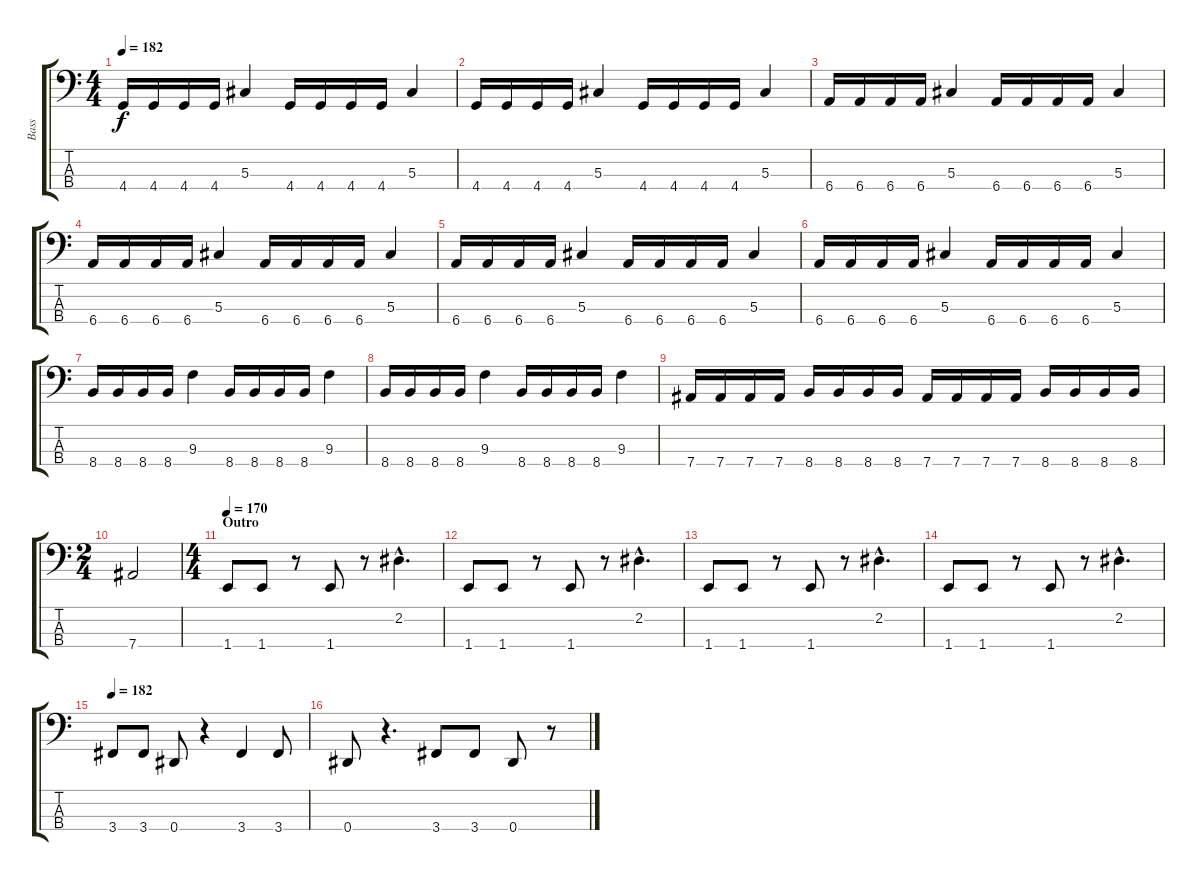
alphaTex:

\track ("Bass" "Bass") {instrument electricbasspick}
\staff {score tabs}
\tuning (Gb2 Db2 Ab1 Eb1) {hide}
\ts (4 4)
\tempo 182
\clef f4
\ks c
4.4.16{dy f} 4.4.16 4.4.16 4.4.16 5.3.4 4.4.16 4.4.16 4.4.16 4.4.16 5.3.4 |
4.4.16 4.4.16 4.4.16 4.4.16 5.3.4 4.4.16 4.4.16 4.4.16 4.4.16 5.3.4 |
6.4.16 6.4.16 6.4.16 6.4.16 5.3.4 6.4.16 6.4.16 6.4.16 6.4.16 5.3.4 |
6.4.16 6.4.16 6.4.16 6.4.16 5.3.4 6.4.16 6.4.16 6.4.16 6.4.16 5.3.4 |
6.4.16 6.4.16 6.4.16 6.4.16 5.3.4 6.4.16 6.4.16 6.4.16 6.4.16 5.3.4 |
6.4.16 6.4.16 6.4.16 6.4.16 5.3.4 6.4.16 6.4.16 6.4.16 6.4.16 5.3.4 |
8.4.16 8.4.16 8.4.16 8.4.16 9.3.4 8.4.16 8.4.16 8.4.16 8.4.16 9.3.4 |
8.4.16 8.4.16 8.4.16 8.4.16 9.3.4 8.4.16 8.4.16 8.4.16 8.4.16 9.3.4 |
7.4.16 7.4.16 7.4.16 7.4.16 8.4.16 8.4.16 8.4.16 8.4.16 7.4.16 7.4.16 7.4.16 7.4.16 8.4.16 8.4.16 8.4.16 8.4.16 |
\ts (2 4)
7.4.2 |
\ts (4 4)
\section ("" "Outro")
\tempo 170
1.4.8 1.4.8 r.8 1.4.8 r.8 2.2{hac}.4{d} |
1.4.8 1.4.8 r.8 1.4.8 r.8 2.2{hac}.4{d} |
1.4.8 1.4.8 r.8 1.4.8 r.8 2.2{hac}.4{d} |
1.4.8 1.4.8 r.8 1.4.8 r.8 2.2{hac}.4{d} |
\tempo 182
3.4.8 3.4.8 0.4.8 r.4 3.4.4 3.4.8 |
0.4.8 r.4{d} 3.4.8 3.4.8 0.4.8 r.8
